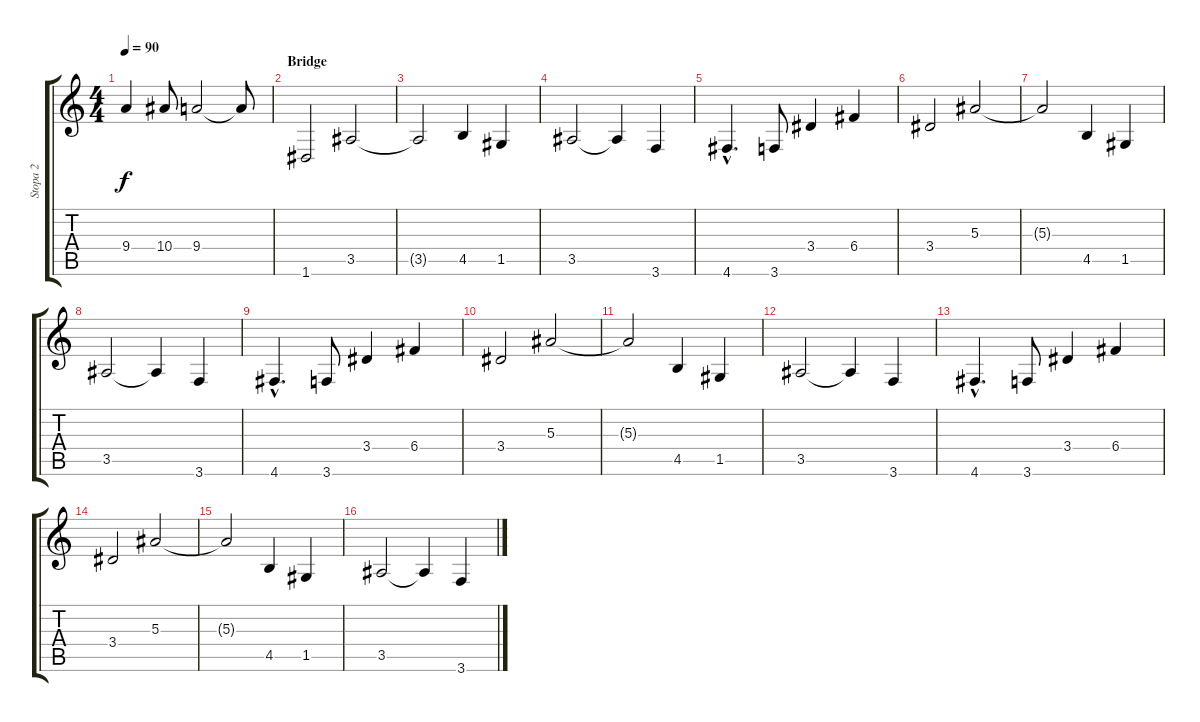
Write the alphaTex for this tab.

\track ("Stopa 2" "Stopa 2") {instrument distortionguitar}
\staff {score tabs}
\tuning (D4 A3 F3 C3 G2 D2) {hide}
\ts (4 4)
\tempo 90
\clef g2
\ks c
9.4.4{dy f} 10.4.8 9.4.2 9.4{t}.8 |
\section ("" "Bridge")
1.6.2 3.5.2 |
3.5{t}.2 4.5.4 1.5.4 |
3.5.2 3.5{t}.4 3.6.4 |
4.6{hac}.4{d} 3.6.8 3.4.4 6.4.4 |
3.4.2 5.3.2 |
5.3{t}.2 4.5.4 1.5.4 |
3.5.2 3.5{t}.4 3.6.4 |
4.6{hac}.4{d} 3.6.8 3.4.4 6.4.4 |
3.4.2 5.3.2 |
5.3{t}.2 4.5.4 1.5.4 |
3.5.2 3.5{t}.4 3.6.4 |
4.6{hac}.4{d} 3.6.8 3.4.4 6.4.4 |
3.4.2 5.3.2 |
5.3{t}.2 4.5.4 1.5.4 |
3.5.2 3.5{t}.4 3.6.4
